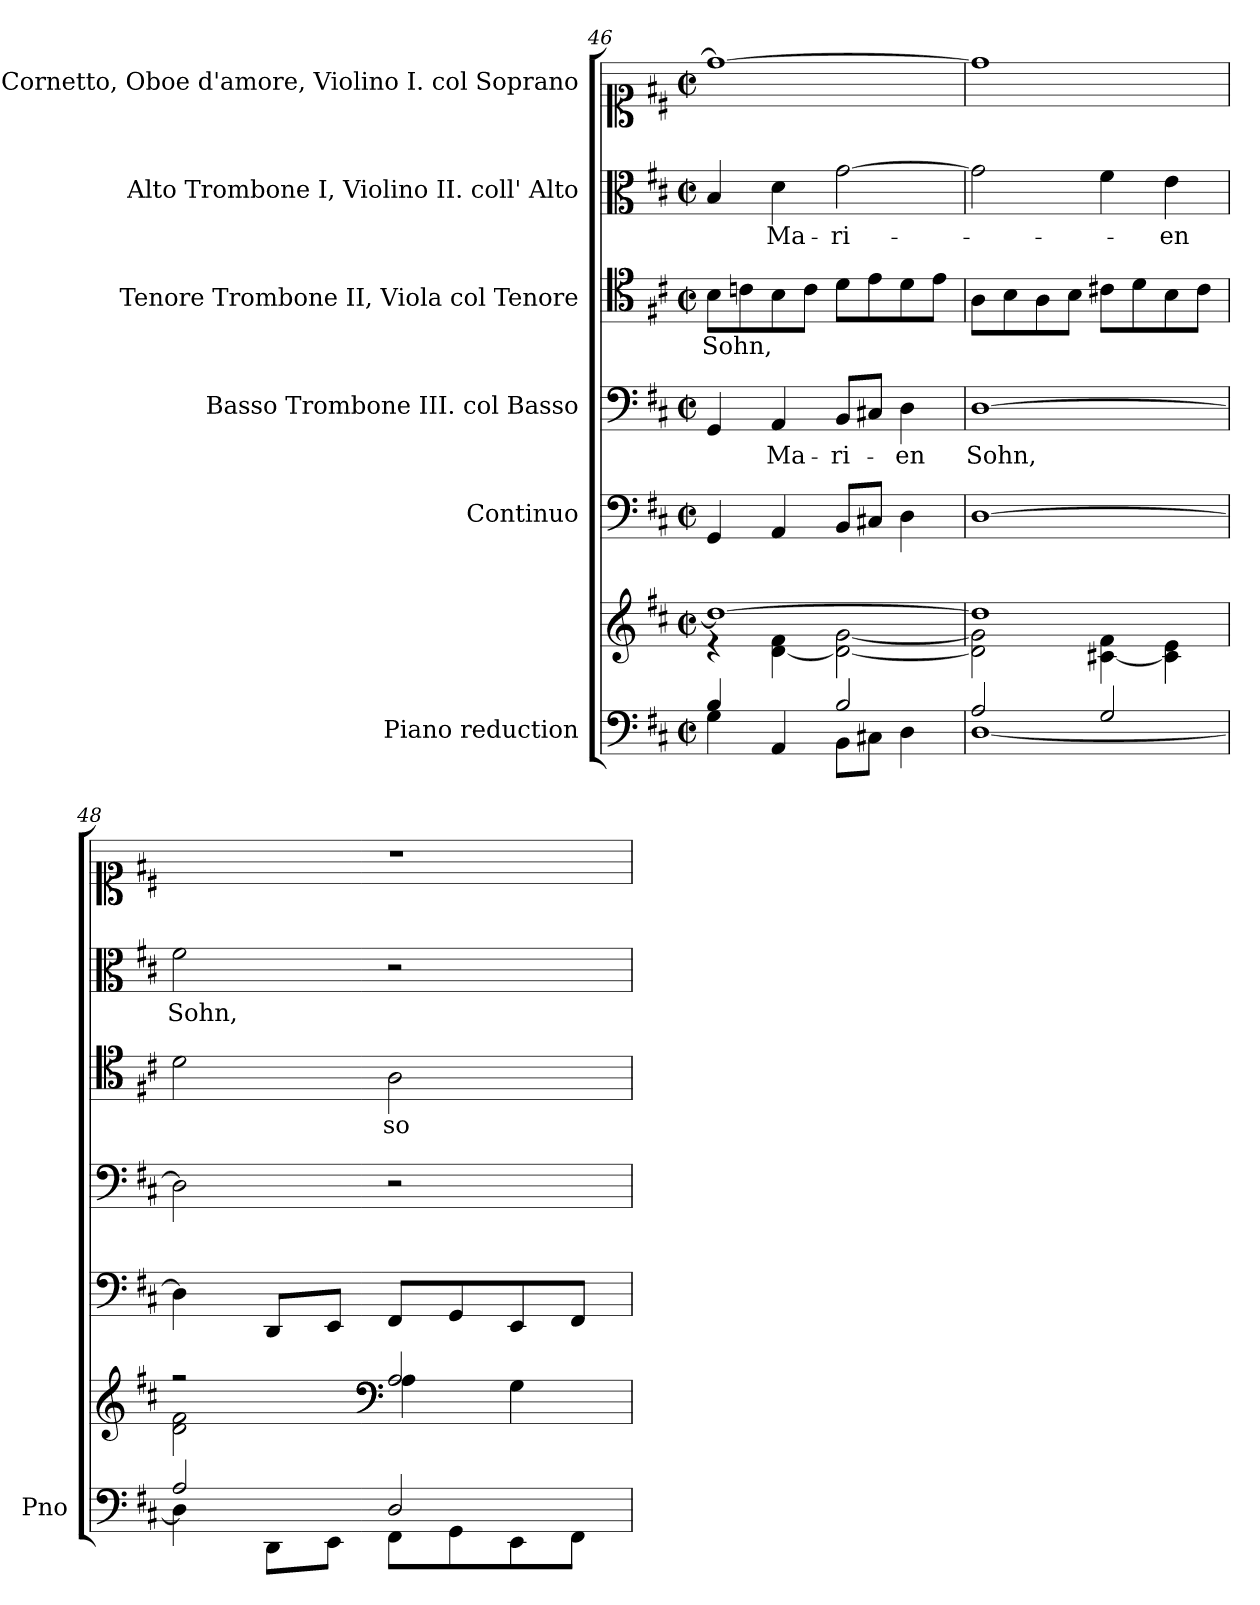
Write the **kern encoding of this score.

**kern	**kern	**kern	**kern	**text	**kern	**text	**kern	**text	**kern
*part6	*part6	*part5	*part4	*part4	*part3	*part3	*part2	*part2	*part1
*staff7	*staff6	*staff5	*staff4	*staff4	*staff3	*staff3	*staff2	*staff2	*staff1
*I"Piano reduction	*	*I"Continuo	*I"Basso  Trombone III. col Basso	*	*I"Tenore Trombone II, Viola col Tenore	*	*I"Alto Trombone I, Violino II.  coll' Alto	*	*I"Soprano Cornetto, Oboe d'amore, Violino I. col Soprano
*I'Pno	*	*	*	*	*	*	*	*	*
*clefF4	*clefG2	*clefF4	*clefF4	*	*clefC4	*	*clefC3	*	*clefC1
*k[f#c#]	*k[f#c#]	*k[f#c#]	*k[f#c#]	*	*k[f#c#]	*	*k[f#c#]	*	*k[f#c#]
*M2/2	*M2/2	*M2/2	*M2/2	*	*M2/2	*	*M2/2	*	*M2/2
*met(c|)	*met(c|)	*met(c|)	*met(c|)	*	*met(c|)	*	*met(c|)	*	*met(c|)
=46	=46	=46	=46	=46	=46	=46	=46	=46	=46
*^	*^	*	*	*	*	*	*	*	*
!	!	!	!	!	!	!	!	!LO:LY:b	!	!	!
4B/	4G\	1dd_	4r	4GG/	4GG/	.	8B\L	Sohn,	4B/	.	1dd_
.	.	.	.	.	.	.	8cn\	.	.	.	.
!	!	!	!	!	!	!LO:LY:b	!	!	!	!LO:LY:b	!
4ryy	4AA/	.	[4d\ 4f#\	4AA/	4AA/	Ma-	8B\	.	4d\	Ma-	.
.	.	.	.	.	.	.	8c\J	.	.	.	.
!	!	!	!	!	!	!LO:LY:b	!	!	!	!LO:LY:b	!
2B/	8BB\L	.	2d\_ [2g\	8BB/L	8BB/L	-ri-	8d\L	.	[2g\	-ri-	.
.	8C#X\J	.	.	8C#X/J	8C#X/J	.	8e\	.	.	.	.
!	!	!	!	!	!	!LO:LY:b	!	!	!	!	!
.	4D\	.	.	4D\	4D\	-en	8d\	.	.	.	.
.	.	.	.	.	.	.	8e\J	.	.	.	.
=47	=47	=47	=47	=47	=47	=47	=47	=47	=47	=47	=47
!	!	!	!	!	!	!LO:LY:b	!	!	!	!	!
2A/	[1D	1dd]	2d\] 2g\]	[1D	[1D	Sohn,	8A\L	.	2g\]	.	1dd]
.	.	.	.	.	.	.	8B\	.	.	.	.
.	.	.	.	.	.	.	8A\	.	.	.	.
.	.	.	.	.	.	.	8B\J	.	.	.	.
2G/	.	.	[4c#X\ 4f#\	.	.	.	8c#X\L	.	4f#\	.	.
.	.	.	.	.	.	.	8d\	.	.	.	.
!	!	!	!	!	!	!	!	!	!	!LO:LY:b	!
.	.	.	4c#\] 4e\	.	.	.	8B\	.	4e\	-en	.
.	.	.	.	.	.	.	8c#\J	.	.	.	.
!!LO:PB:g=z
=48	=48	=48	=48	=48	=48	=48	=48	=48	=48	=48	=48
!	!	!	!	!	!	!	!	!	!	!LO:LY:b	!
2A/	4D\]	2r	2d\ 2f#\	4D\]	2D\]	.	2d\	.	2f#\	Sohn,	1r
.	8DD\L	.	.	8DD/L	.	.	.	.	.	.	.
.	8EE\J	.	.	8EE/J	.	.	.	.	.	.	.
*	*	*clefF4	*	*	*	*	*	*	*	*	*
!	!	!	!	!	!	!	!	!LO:LY:b	!	!	!
2D/	8FF#\L	2A/	4A\	8FF#/L	2r	.	2A\	so	2r	.	.
.	8GG\	.	.	8GG/	.	.	.	.	.	.	.
.	8EE\	.	4G\	8EE/	.	.	.	.	.	.	.
.	8FF#\J	.	.	8FF#/J	.	.	.	.	.	.	.
*v	*v	*	*	*	*	*	*	*	*	*	*
*	*v	*v	*	*	*	*	*	*	*	*
=	=	=	=	=	=	=	=	=	=
*-	*-	*-	*-	*-	*-	*-	*-	*-	*-
